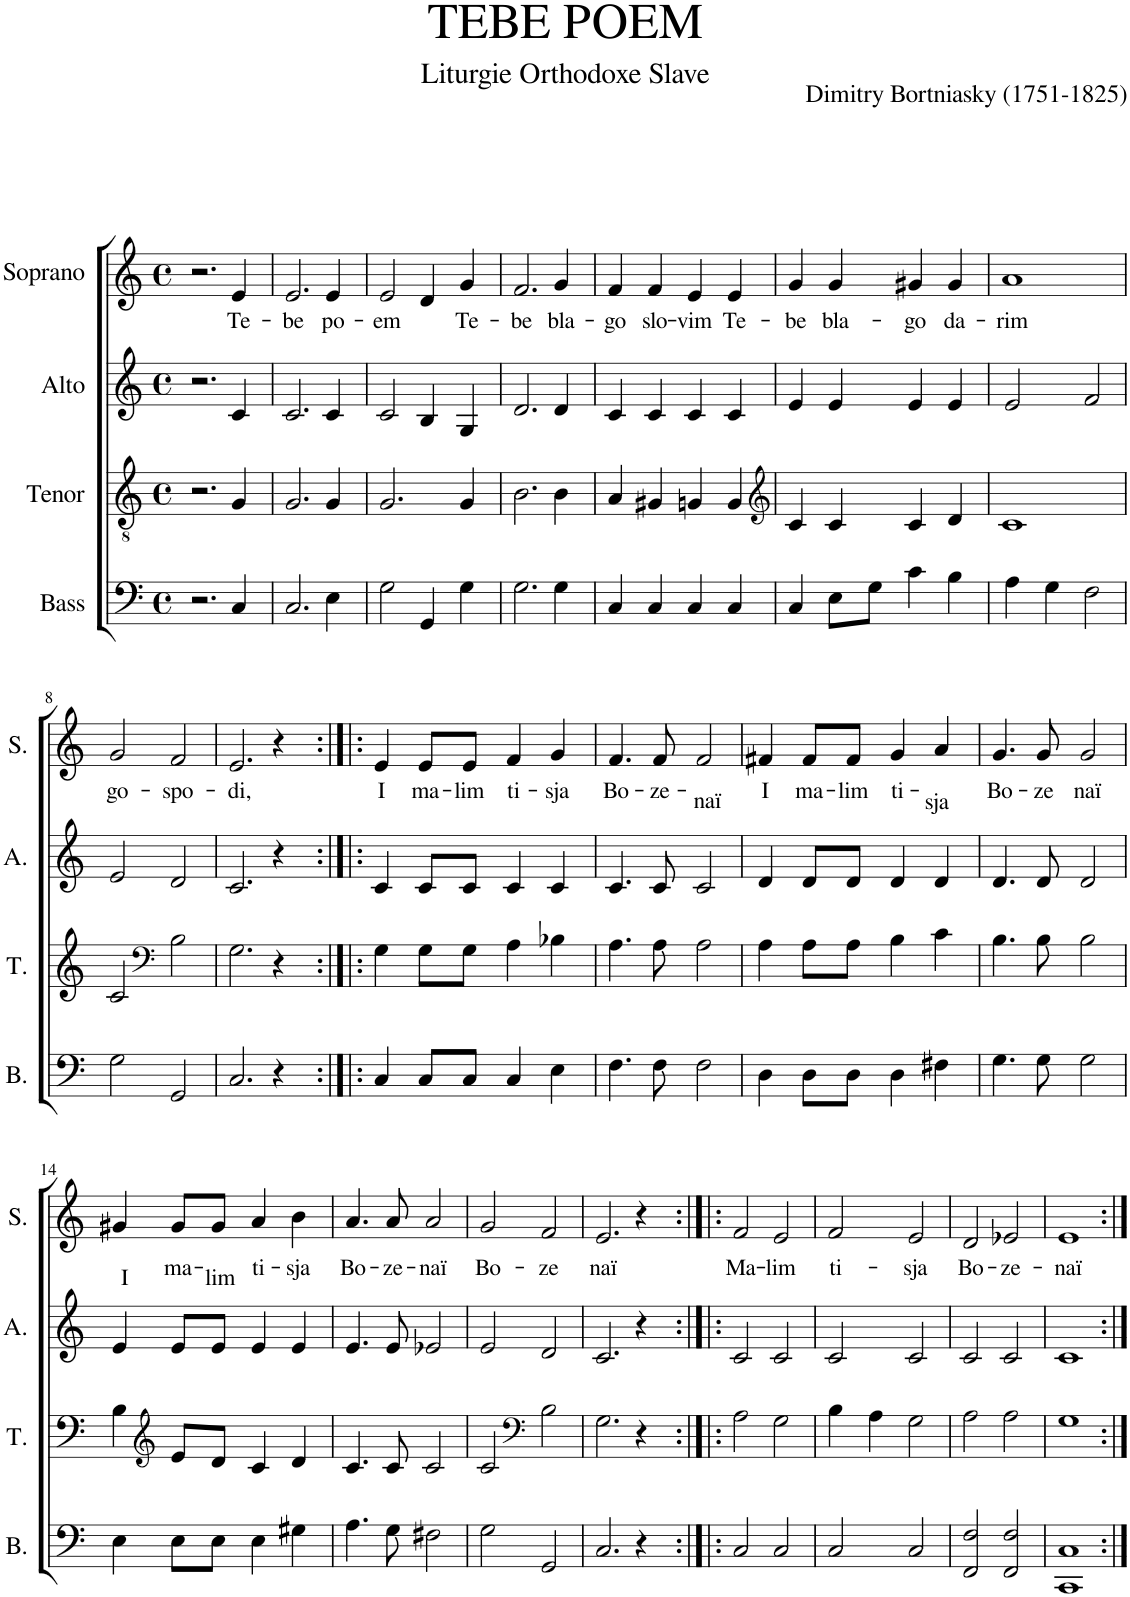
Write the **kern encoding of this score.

**kern	**kern	**kern	**kern	**text
*part4	*part3	*part2	*part1	*part1
*staff4	*staff3	*staff2	*staff1	*staff1
*I"Bass	*I"Tenor	*I"Alto	*I"Soprano	*
*I'B.	*I'T.	*I'A.	*I'S.	*
*clefF4	*clefGv2	*clefG2	*clefG2	*
*k[]	*k[]	*k[]	*k[]	*
*M4/4	*M4/4	*M4/4	*M4/4	*
*met(c)	*met(c)	*met(c)	*met(c)	*
=1	=1	=1	=1	=1
2.r	2.r	2.r	2.r	.
!	!	!	!	!LO:LY:b
4C/	4G/	4c/	4e/	Te-
=2	=2	=2	=2	=2
!	!	!	!	!LO:LY:b
2.C/	2.G/	2.c/	2.e/	-be
!	!	!	!	!LO:LY:b
4E\	4G/	4c/	4e/	po-
=3	=3	=3	=3	=3
!	!	!	!	!LO:LY:b
2G\	2.G/	2c/	2e/	-em
4GG/	.	4B/	4d/	.
!	!	!	!	!LO:LY:b
4G\	4G/	4G/	4g/	Te-
=4	=4	=4	=4	=4
!	!	!	!	!LO:LY:b
2.G\	2.B\	2.d/	2.f/	-be
!	!	!	!	!LO:LY:b
4G\	4B\	4d/	4g/	bla-
=5	=5	=5	=5	=5
!	!	!	!	!LO:LY:b
4C/	4A/	4c/	4f/	-go
!	!	!	!	!LO:LY:b
4C/	4G#X/	4c/	4f/	slo-
!	!	!	!	!LO:LY:b
4C/	4Gn/	4c/	4e/	-vim
!	!	!	!	!LO:LY:b
4C/	4G/	4c/	4e/	Te-
=6	=6	=6	=6	=6
*	*clefG2	*	*	*
!	!	!	!	!LO:LY:b
4C/	4c/	4e/	4g/	-be
!	!	!	!	!LO:LY:b
8E\L	4c/	4e/	4g/	bla-
8G\J	.	.	.	.
!	!	!	!	!LO:LY:b
4c\	4c/	4e/	4g#X/	-go
!	!	!	!	!LO:LY:b
4B\	4d/	4e/	4g#/	da-
=7	=7	=7	=7	=7
!	!	!	!	!LO:LY:b
4A\	1c	2e/	1a	-rim
4G\	.	.	.	.
2F\	.	2f/	.	.
!!LO:LB:g=z
=8	=8	=8	=8	=8
!	!	!	!	!LO:LY:b
2G\	2c/	2e/	2g/	go-
*	*clefF4	*	*	*
!	!	!	!	!LO:LY:b
2GG/	2B\	2d/	2f/	-spo-
=9	=9	=9	=9	=9
!	!	!	!	!LO:LY:b
2.C/	2.G\	2.c/	2.e/	-di,
4r	4r	4r	4r	.
=10:|!|:	=10:|!|:	=10:|!|:	=10:|!|:	=10:|!|:
!	!	!	!	!LO:LY:b
4C/	4G\	4c/	4e/	I
!	!	!	!	!LO:LY:b
8C/L	8G\L	8c/L	8e/L	ma-
!	!	!	!	!LO:LY:b
8C/J	8G\J	8c/J	8e/J	-lim
!	!	!	!	!LO:LY:b
4C/	4A\	4c/	4f/	ti-
!	!	!	!	!LO:LY:b
4E\	4B-X\	4c/	4g/	-sja
=11	=11	=11	=11	=11
!	!	!	!	!LO:LY:b
4.F\	4.A\	4.c/	4.f/	Bo-
!	!	!	!	!LO:LY:b
8F\	8A\	8c/	8f/	-ze-
!	!	!	!	!LO:LY:b
2F\	2A\	2c/	2f/	-naï
=12	=12	=12	=12	=12
!	!	!	!	!LO:LY:b
4D\	4A\	4d/	4f#X/	I
!	!	!	!	!LO:LY:b
8D\L	8A\L	8d/L	8f#/L	ma-
!	!	!	!	!LO:LY:b
8D\J	8A\J	8d/J	8f#/J	-lim
!	!	!	!	!LO:LY:b
4D\	4B\	4d/	4g/	ti-
!	!	!	!	!LO:LY:b
4F#X\	4c\	4d/	4a/	-sja
=13	=13	=13	=13	=13
!	!	!	!	!LO:LY:b
4.G\	4.B\	4.d/	4.g/	Bo-
!	!	!	!	!LO:LY:b
8G\	8B\	8d/	8g/	-ze
!	!	!	!	!LO:LY:b
2G\	2B\	2d/	2g/	naï
!!LO:LB:g=z
=14	=14	=14	=14	=14
!	!	!	!	!LO:LY:b
4E\	4B\	4e/	4g#X/	I
*	*clefG2	*	*	*
!	!	!	!	!LO:LY:b
8E\L	8e/L	8e/L	8g#/L	ma-
!	!	!	!	!LO:LY:b
8E\J	8d/J	8e/J	8g#/J	-lim
!	!	!	!	!LO:LY:b
4E\	4c/	4e/	4a/	ti-
!	!	!	!	!LO:LY:b
4G#X\	4d/	4e/	4b\	-sja
=15	=15	=15	=15	=15
!	!	!	!	!LO:LY:b
4.A\	4.c/	4.e/	4.a/	Bo-
!	!	!	!	!LO:LY:b
8G\	8c/	8e/	8a/	-ze-
!	!	!	!	!LO:LY:b
2F#X\	2c/	2e-X/	2a/	-naï
=16	=16	=16	=16	=16
!	!	!	!	!LO:LY:b
2G\	2c/	2e/	2g/	Bo-
*	*clefF4	*	*	*
!	!	!	!	!LO:LY:b
2GG/	2B\	2d/	2f/	-ze
=17	=17	=17	=17	=17
!	!	!	!	!LO:LY:b
2.C/	2.G\	2.c/	2.e/	naï
4r	4r	4r	4r	.
=18:|!|:	=18:|!|:	=18:|!|:	=18:|!|:	=18:|!|:
!	!	!	!	!LO:LY:b
2C/	2A\	2c/	2f/	Ma-
!	!	!	!	!LO:LY:b
2C/	2G\	2c/	2e/	-lim
=19	=19	=19	=19	=19
!	!	!	!	!LO:LY:b
2C/	4B\	2c/	2f/	ti-
.	4A\	.	.	.
!	!	!	!	!LO:LY:b
2C/	2G\	2c/	2e/	-sja
=20	=20	=20	=20	=20
!	!	!	!	!LO:LY:b
2FF/ 2F/	2A\	2c/	2d/	Bo-
!	!	!	!	!LO:LY:b
2FF/ 2F/	2A\	2c/	2e-X/	-ze-
=21	=21	=21	=21	=21
!	!	!	!	!LO:LY:b
1CC 1C	1G	1c	1e	-naï
=:|!	=:|!	=:|!	=:|!	=:|!
*-	*-	*-	*-	*-
